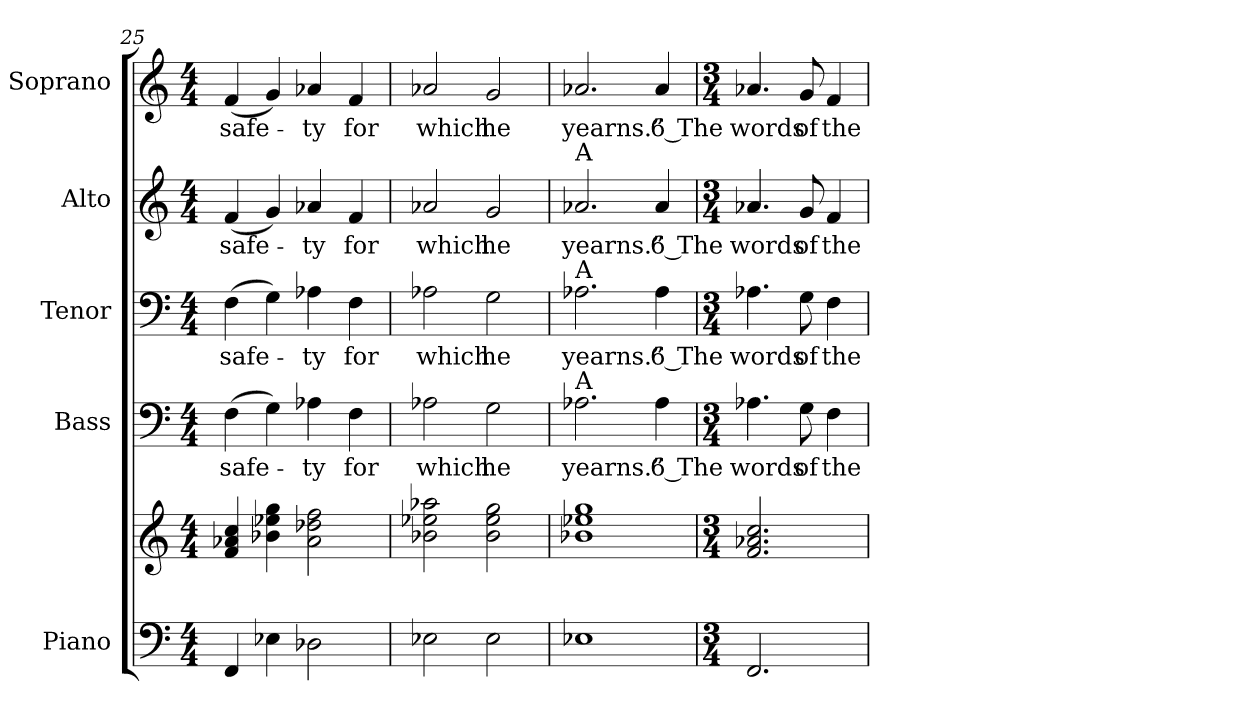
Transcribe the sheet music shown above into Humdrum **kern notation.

**kern	**kern	**kern	**text	**kern	**text	**kern	**text	**kern	**text
*part5	*part5	*part4	*part4	*part3	*part3	*part2	*part2	*part1	*part1
*staff6	*staff5	*staff4	*staff4	*staff3	*staff3	*staff2	*staff2	*staff1	*staff1
*I"Piano	*	*I"Bass	*	*I"Tenor	*	*I"Alto	*	*I"Soprano	*
*I'Pno.	*	*I'B.	*	*I'T.	*	*I'A.	*	*I'S.	*
!!LO:PB:g=z
*clefF4	*clefG2	*clefF4	*	*clefF4	*	*clefG2	*	*clefG2	*
*k[]	*k[]	*k[]	*	*k[]	*	*k[]	*	*k[]	*
*C:	*C:	*C:	*	*C:	*	*C:	*	*C:	*
*M4/4	*M4/4	*M4/4	*	*M4/4	*	*M4/4	*	*M4/4	*
=25	=25	=25	=25	=25	=25	=25	=25	=25	=25
!	!	!	!LO:LY:b:color=#000000	!	!	!	!	!	!
!	!	!	!	!	!LO:LY:b:color=#000000	!	!	!	!
!	!	!	!	!	!	!	!LO:LY:b:color=#000000	!	!
!	!	!	!	!	!	!	!	!	!LO:LY:b:color=#000000
4FFi/	4fi/ 4a-Xi 4cci	(4Fi\	safe-	(4Fi\	safe-	(4fi/	safe-	(4fi/	safe-
4E-Xi\	4b-Xi\ 4ee-Xi 4ggi	4Gi\)	.	4Gi\)	.	4gi/)	.	4gi/)	.
!	!	!	!LO:LY:b:color=#000000	!	!	!	!	!	!
!	!	!	!	!	!LO:LY:b:color=#000000	!	!	!	!
!	!	!	!	!	!	!	!LO:LY:b:color=#000000	!	!
!	!	!	!	!	!	!	!	!	!LO:LY:b:color=#000000
2D-Xi\	2a-i\ 2dd-Xi 2ffi	4A-Xi\	-ty	4A-Xi\	-ty	4a-Xi/	-ty	4a-Xi/	-ty
!	!	!	!LO:LY:b:color=#000000	!	!	!	!	!	!
!	!	!	!	!	!LO:LY:b:color=#000000	!	!	!	!
!	!	!	!	!	!	!	!LO:LY:b:color=#000000	!	!
!	!	!	!	!	!	!	!	!	!LO:LY:b:color=#000000
.	.	4Fi\	for	4Fi\	for	4fi/	for	4fi/	for
=26	=26	=26	=26	=26	=26	=26	=26	=26	=26
!	!	!	!LO:LY:b:color=#000000	!	!	!	!	!	!
!	!	!	!	!	!LO:LY:b:color=#000000	!	!	!	!
!	!	!	!	!	!	!	!LO:LY:b:color=#000000	!	!
!	!	!	!	!	!	!	!	!	!LO:LY:b:color=#000000
2E-Xi\	2b-Xi\ 2ee-Xi 2aa-Xi	2A-Xi\	which	2A-Xi\	which	2a-Xi/	which	2a-Xi/	which
!	!	!	!LO:LY:b:color=#000000	!	!	!	!	!	!
!	!	!	!	!	!LO:LY:b:color=#000000	!	!	!	!
!	!	!	!	!	!	!	!LO:LY:b:color=#000000	!	!
!	!	!	!	!	!	!	!	!	!LO:LY:b:color=#000000
2E-i\	2b-i\ 2ee-i 2ggi	2Gi\	he	2Gi\	he	2gi/	he	2gi/	he
=27	=27	=27	=27	=27	=27	=27	=27	=27	=27
!	!	!	!LO:LY:b:color=#000000	!	!	!	!	!	!
!	!	!	!	!	!LO:LY:b:color=#000000	!	!	!	!
!	!	!	!	!	!	!	!LO:LY:b:color=#000000	!	!
!	!	!	!	!	!	!LO:TX:a:t=A	!	!	!
!	!	!	!	!LO:TX:a:t=A	!	!	!	!	!
!	!	!LO:TX:a:t=A	!	!	!	!	!	!	!
!	!	!	!	!	!	!	!	!	!LO:LY:b:color=#000000
1E-Xi	1b-Xi 1ee-Xi 1ggi	2.A-Xi\	yearns.”	2.A-Xi\	yearns.”	2.a-Xi/	yearns.”	2.a-Xi/	yearns.”
!	!	!	!LO:LY:b:color=#000000	!	!	!	!	!	!
!	!	!	!	!	!LO:LY:b:color=#000000	!	!	!	!
!	!	!	!	!	!	!	!LO:LY:b:color=#000000	!	!
!	!	!	!	!	!	!	!	!	!LO:LY:b:color=#000000
.	.	4A-i\	6 The	4A-i\	6 The	4a-i/	6 The	4a-i/	6 The
=28	=28	=28	=28	=28	=28	=28	=28	=28	=28
*M3/4	*M3/4	*M3/4	*	*M3/4	*	*M3/4	*	*M3/4	*
!	!	!	!LO:LY:b:color=#000000	!	!	!	!	!	!
!	!	!	!	!	!LO:LY:b:color=#000000	!	!	!	!
!	!	!	!	!	!	!	!LO:LY:b:color=#000000	!	!
!	!	!	!	!	!	!	!	!	!LO:LY:b:color=#000000
2.FFi/	2.fi/ 2.a-Xi 2.cci	4.A-Xi\	words	4.A-Xi\	words	4.a-Xi/	words	4.a-Xi/	words
!	!	!	!LO:LY:b:color=#000000	!	!	!	!	!	!
!	!	!	!	!	!LO:LY:b:color=#000000	!	!	!	!
!	!	!	!	!	!	!	!LO:LY:b:color=#000000	!	!
!	!	!	!	!	!	!	!	!	!LO:LY:b:color=#000000
.	.	8Gi\	of	8Gi\	of	8gi/	of	8gi/	of
!	!	!	!LO:LY:b:color=#000000	!	!	!	!	!	!
!	!	!	!	!	!LO:LY:b:color=#000000	!	!	!	!
!	!	!	!	!	!	!	!LO:LY:b:color=#000000	!	!
!	!	!	!	!	!	!	!	!	!LO:LY:b:color=#000000
.	.	4Fi\	the	4Fi\	the	4fi/	the	4fi/	the
=	=	=	=	=	=	=	=	=	=
*-	*-	*-	*-	*-	*-	*-	*-	*-	*-
